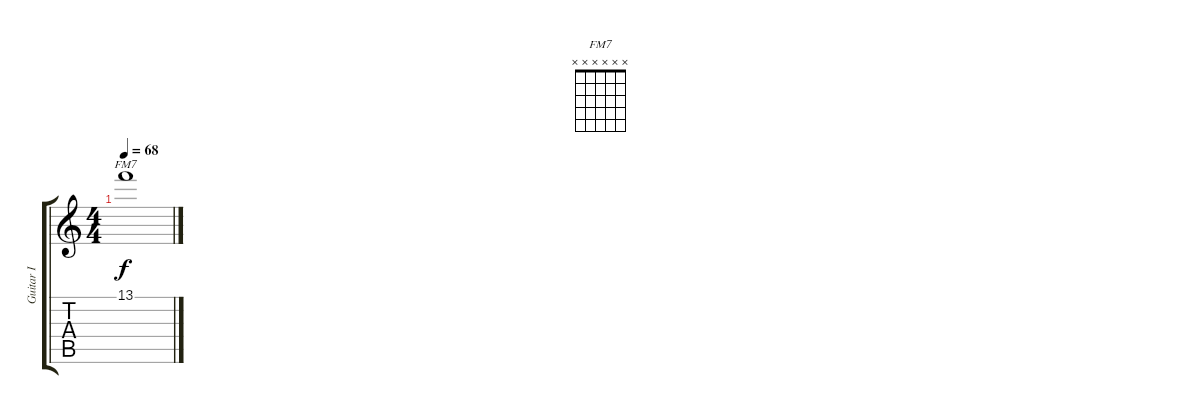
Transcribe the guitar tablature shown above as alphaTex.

\track ("Guitar I" "Guitar I") {instrument acousticguitarsteel}
\staff {score tabs}
\tuning (E4 B3 G3 D3 A2 E2) {hide}
\chord ("FM7" x x x x x x) {firstfret 0}
\ts (4 4)
\tempo 68
\clef g2
\ks c
13.1.1{ch "FM7" dy f}
